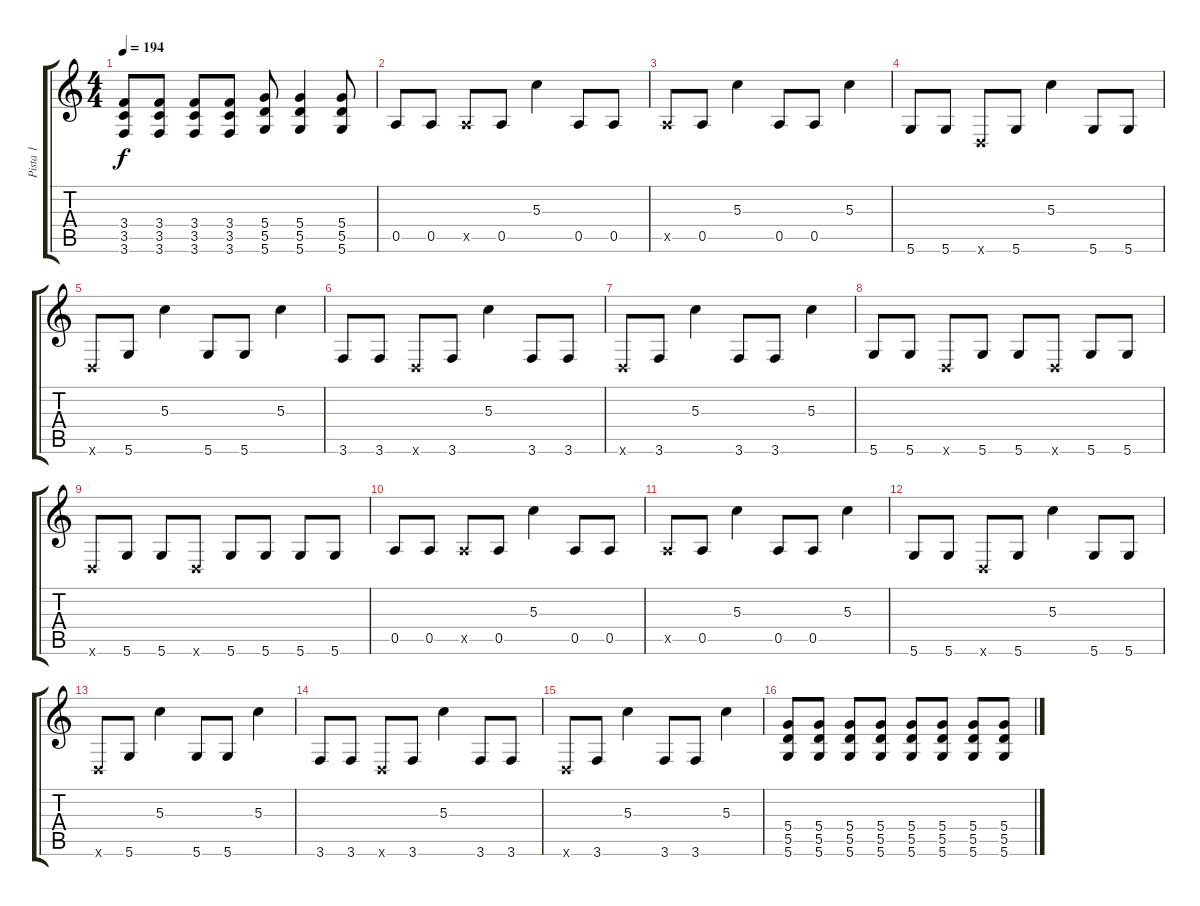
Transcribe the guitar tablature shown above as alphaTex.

\track ("Pista 1" "Pista 1") {instrument distortionguitar}
\staff {score tabs}
\tuning (E4 B3 G3 D3 A2 D2) {hide}
\ts (4 4)
\tempo 194
\clef g2
\ks c
(3.4 3.5 3.6).8{dy f} (3.4 3.5 3.6).8 (3.4 3.5 3.6).8 (3.4 3.5 3.6).8 (5.4 5.5 5.6).8 (5.4 5.5 5.6).4 (5.4 5.5 5.6).8 |
0.5.8 0.5.8 0.5{x}.8 0.5.8 5.3.4 0.5.8 0.5.8 |
0.5{x}.8 0.5.8 5.3.4 0.5.8 0.5.8 5.3.4 |
5.6.8 5.6.8 0.6{x}.8 5.6.8 5.3.4 5.6.8 5.6.8 |
0.6{x}.8 5.6.8 5.3.4 5.6.8 5.6.8 5.3.4 |
3.6.8 3.6.8 0.6{x}.8 3.6.8 5.3.4 3.6.8 3.6.8 |
0.6{x}.8 3.6.8 5.3.4 3.6.8 3.6.8 5.3.4 |
5.6.8 5.6.8 0.6{x}.8 5.6.8 5.6.8 0.6{x}.8 5.6.8 5.6.8 |
0.6{x}.8 5.6.8 5.6.8 0.6{x}.8 5.6.8 5.6.8 5.6.8 5.6.8 |
0.5.8 0.5.8 0.5{x}.8 0.5.8 5.3.4 0.5.8 0.5.8 |
0.5{x}.8 0.5.8 5.3.4 0.5.8 0.5.8 5.3.4 |
5.6.8 5.6.8 0.6{x}.8 5.6.8 5.3.4 5.6.8 5.6.8 |
0.6{x}.8 5.6.8 5.3.4 5.6.8 5.6.8 5.3.4 |
3.6.8 3.6.8 0.6{x}.8 3.6.8 5.3.4 3.6.8 3.6.8 |
0.6{x}.8 3.6.8 5.3.4 3.6.8 3.6.8 5.3.4 |
(5.4 5.5 5.6).8 (5.4 5.5 5.6).8 (5.4 5.5 5.6).8 (5.4 5.5 5.6).8 (5.4 5.5 5.6).8 (5.4 5.5 5.6).8 (5.4 5.5 5.6).8 (5.4 5.5 5.6).8
